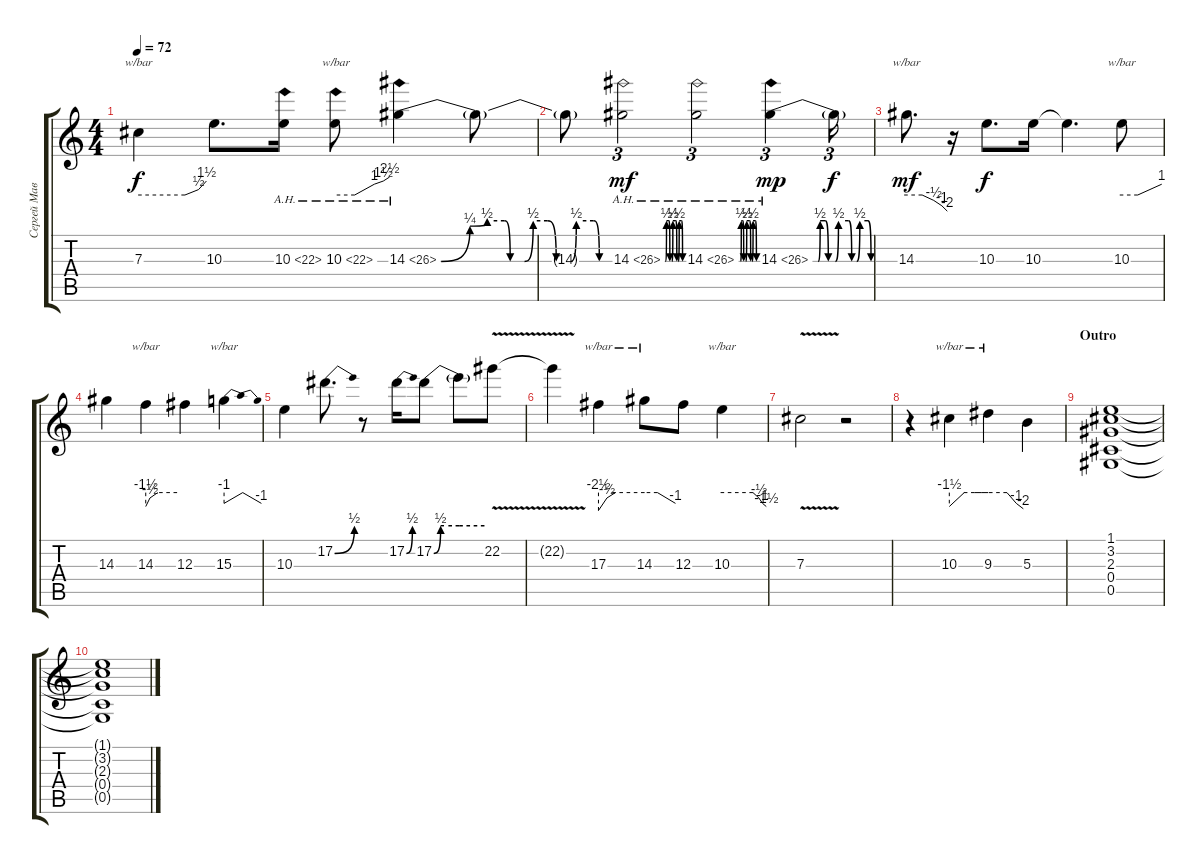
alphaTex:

\track ("Сергей Маврин (Solo)" "Сергей Мав") {instrument distortionguitar}
\staff {score tabs}
\tuning (Eb4 Bb3 Gb3 Db3 Ab2 Eb2) {hide}
\ts (4 4)
\section ("" "")
\tempo 72
\clef g2
\ks c
7.3.4{tbe (custom default 0 0 41 0 53 2 60 6) dy f} 10.3.8{d} 10.3{ah 12}.16 10.3{ah 12}.8{tbe (custom default 0 0 21 0 43 4 53 6 60 10)} 14.3{be (custom 0 0 10 1 16 2 22 2 24 0 29 0 32 2 37 2 40 0 45 0 47 2 53 2 55 0 60 0) ah 12}.4 14.3{t}.8 |
14.3{t}.8 14.3{be (custom 0 0 4 2 12 2 15 0 22 0 25 2 35 2 38 0 43 0 46 2 54 2 57 0 60 0) ah 12}.2{tu (3 2) dy mf} 14.3{be (custom 0 0 5 0 7 2 12 2 15 0 22 0 25 2 35 2 38 0 43 0 46 2 54 2 57 0 60 0) ah 12}.2{tu (3 2)} 14.3{be (custom 0 0 5 0 7 2 12 2 15 0 22 0 25 2 35 2 38 0 43 0 46 2 54 2 57 0 60 0) ah 12}.4{tu (3 2) dy mp} 14.3{t}.16{tu (3 2) dy f} |
14.3.8{d tbe (custom default 0 0 23 0 40 -2 52 -4 60 -8) dy mf} r.16 10.3.8{d dy f} 10.3.16 10.3{t}.4{d} 10.3.8{tbe (custom default 0 0 24 0 60 4)} |
14.3.4 14.3.4{tbe (custom default 0 -6 8 -2 23 0 60 0)} 12.3.4 15.3.4{tbe (dip default 0 -4 17 0 54 0 60 -4)} |
10.3.4 17.2{be (bend 0 0 60 2)}.8{d volume 13 balance 7} r.8 17.2{be (bend 0 0 60 2)}.16 17.2{be (custom 0 0 8 2 12 2 30 2 60 2)}.8 17.2{t}.8 22.2{v}.8 |
22.2{t}.4 17.3.4{tbe (custom default 0 -10 11 -2 22 0 60 0) volume 9 balance 8} 14.3.8{tbe (custom default 0 0 25 0 60 -4)} 12.3.8 10.3.4{tbe (custom default 0 0 42 0 50 -2 55 -4 60 -6)} |
7.3{v}.2 r.2 |
r.4 10.3.4{tbe (custom default 0 -6 23 0 39 0 50 0 60 0)} 9.3.4{tbe (custom default 0 0 32 0 48 -4 60 -8)} 5.3.4 |
\section ("" "Outro")
(1.1 3.2 2.3 0.4 0.5).1{volume 7} |
(1.1{t} 3.2{t} 2.3{t} 0.4{t} 0.5{t}).1
